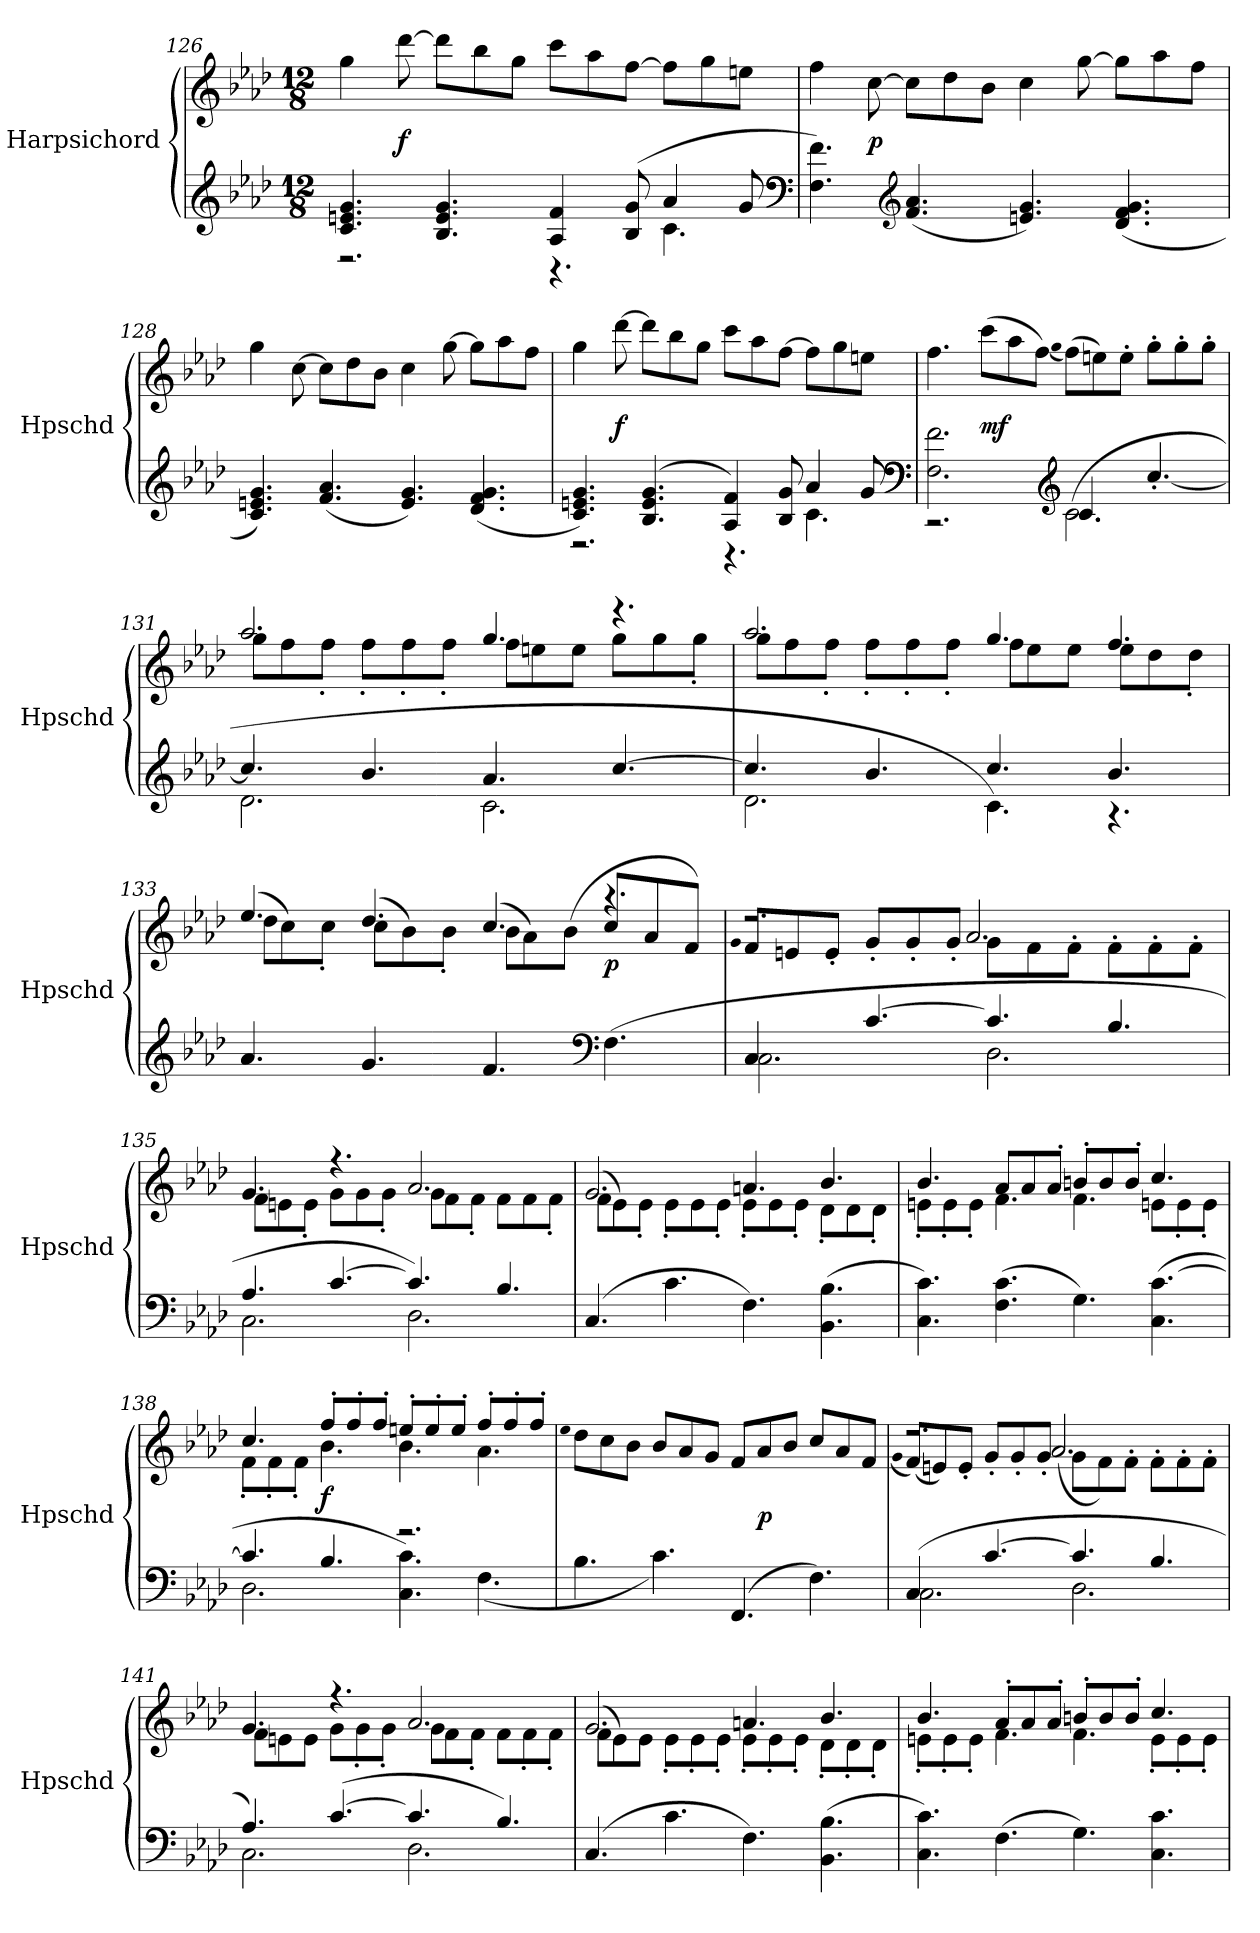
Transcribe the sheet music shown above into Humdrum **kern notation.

**kern	**kern	**dynam
*part1	*part1	*part1
*staff2	*staff1	*staff1/2
*I"Harpsichord	*	*
*I'Hpschd	*	*
*clefG2	*clefG2	*
*k[b-e-a-d-]	*k[b-e-a-d-]	*
*M12/8	*M12/8	*
=126	=126	=126
*^	*	*
4.c/ 4.en/ 4.g/	2.r	4gg\	.
.	.	[8ddd-\	f
4.B-/ 4.e/ 4.g/	.	8ddd-\L]	.
.	.	8bb-\	.
.	.	8gg\J	.
4A-/ 4f/	4.r	8ccc\L	.
.	.	8aa-\	.
(8B-/ 8g/	.	[8ff\J	.
4a-/	4.c\	8ff\L]	.
.	.	8gg\	.
8g/	.	8een\J	.
*v	*v	*	*
*clefF4	*	*
=127	=127	=127
4.F\ 4.f\)	4ff\	.
.	[8cc\	p
*clefG2	*	*
(4.f/ 4.a-/	8cc\L]	.
.	8dd-\	.
.	8b-\J	.
4.en/ 4.g/)	4cc\	.
.	[8gg\	.
(4.d-/ 4.f/ 4.g/	8gg\L]	.
.	8aa-\	.
.	8ff\J	.
=128	=128	=128
4.c/ 4.en/ 4.g/)	4gg\	.
.	[8cc\	.
(4.f/ 4.a-/	8cc\L]	.
.	8dd-\	.
.	8b-\J	.
4.e/ 4.g/)	4cc\	.
.	[8gg\	.
(4.d-/ 4.f/ 4.g/	8gg\L]	.
.	8aa-\	.
.	8ff\J	.
=129	=129	=129
*^	*	*
4.c/ 4.en/ 4.g/)	2.r	4gg\	.
.	.	[8ddd-\	f
(4.B-/ 4.e/ 4.g/	.	8ddd-\L]	.
.	.	8bb-\	.
.	.	8gg\J	.
4A-/ 4f/)	4.r	8ccc\L	.
.	.	8aa-\	.
8B-/ 8g/	.	[8ff\J	.
4a-/	4.c\	8ff\L]	.
.	.	8gg\	.
8g/	.	8een\J	.
*clefF4	*	*	*
=130	=130	=130	=130
2.F\ 2.f\	2.r	4.ff\	.
.	.	(8ccc\L	mf
.	.	8aa-\	.
.	.	8ff\J)	.
*clefG2	*	*	*
.	.	(qgg	.
(2.c\	4.c/	(8ff\L)	.
.	.	8een\)	.
.	.	8ee'\J	.
.	[4.cc'/	8gg'\L	.
.	.	8gg'\	.
.	.	8gg'\J	.
=131	=131	=131	=131
*	*	*^	*
4.cc/]	2.d-\	2.aa-/	8gg\L	.
.	.	.	8ff\	.
.	.	.	8ff'\J	.
4.b-/	.	.	8ff'\L	.
.	.	.	8ff'\	.
.	.	.	8ff'\J	.
4.a-/	2.c\	4.gg/	8ff\L	.
.	.	.	8een\	.
.	.	.	8ee\J	.
[4.cc/	.	4.r	8gg\L	.
.	.	.	8gg\	.
.	.	.	8gg'\J	.
=132	=132	=132	=132	=132
4.cc/]	2.d-\	2.aa-/	8gg\L	.
.	.	.	8ff\	.
.	.	.	8ff'\J	.
4.b-/	.	.	8ff'\L	.
.	.	.	8ff'\	.
.	.	.	8ff'\J	.
4.cc/	4.c\)	4.gg/	8ff\L	.
.	.	.	8ee-\	.
.	.	.	8ee-\J	.
4.b-/	4.r	4.ff/	8ee-\L	.
.	.	.	8dd-\	.
.	.	.	8dd-'\J	.
*v	*v	*	*	*
=133	=133	=133	=133
4.a-/	(4.ee-/	8dd-\L	.
.	.	8cc\)	.
.	.	8cc'\J	.
4.g/	(4.dd-/	8cc\L	.
.	.	8b-\)	.
.	.	8b-'\J	.
4.f/	(4.cc/	8b-\L	.
.	.	8a-\)	.
.	.	(8b-\J	.
*clefF4	*	*	*
(4.F\	4.r	8cc/L	p
.	.	8a-/	.
.	.	8f/J)	.
=134	=134	=134	=134
.	.	qg	.
*^	*	*	*
(4.C/	2.C\)	2.r	8f/L	.
.	.	.	8en/	.
.	.	.	8e'/J	.
[4.c/	.	.	8g'/L	.
.	.	.	8g'/	.
.	.	.	8g'/J	.
4.c/]	2.D-\	8g\L	2.a-/	.
.	.	8f\	.	.
.	.	8f'\J	.	.
4.B-/	.	8f'\L	.	.
.	.	8f'\	.	.
.	.	8f'\J	.	.
=135	=135	=135	=135	=135
4.A-/	2.C\	4.g/	8f\L	.
.	.	.	8en\	.
.	.	.	8e'\J	.
[4.c/	.	4.r	8g\L	.
.	.	.	8g\	.
.	.	.	8g'\J	.
4.c/]	2.D-\)	2.a-/	8g\L	.
.	.	.	8f\	.
.	.	.	8f'\J	.
4.B-/	.	.	8f\L	.
.	.	.	8f\	.
.	.	.	8f'\J	.
*v	*v	*	*	*
=136	=136	=136	=136
(4.C/	(2.g/	8f\L	.
.	.	8e-\)	.
.	.	8e-'\J	.
4.c\	.	8e-'\L	.
.	.	8e-\	.
.	.	8e-'\J	.
4.F\)	4.an/	8e-'\L	.
.	.	8e-\	.
.	.	8e-'\J	.
(4.BB-\ 4.B-\	4.b-/	8d-'\L	.
.	.	8d-\	.
.	.	8d-'\J	.
=137	=137	=137	=137
4.C\ 4.c\)	4.b-/	8en'\L	.
.	.	8e'\	.
.	.	8e'\J	.
(4.F\ 4.c\	8a-/L	4.f\	.
.	8a-/	.	.
.	8a-'/J	.	.
4.G\)	8bn'/L	4.f\	.
.	8b/	.	.
.	8b'/J	.	.
(4.C\ [4.c\	4.cc/	8en\L	.
.	.	8e'\	.
.	.	8e'\J	.
=138	=138	=138	=138
*^	*	*	*
4.c/]	2.D-\	4.cc/	8f'\L	.
.	.	.	8f'\	.
.	.	.	8f'\J	.
4.B-/	.	8ff'/L	4.b-\	f
.	.	8ff'/	.	.
.	.	8ff'/J	.	.
2.r	4.C\ 4.c\)	8een'/L	4.b-\	.
.	.	8ee'/	.	.
.	.	8ee'/J	.	.
.	(4.F\	8ff'/L	4.a-\	.
.	.	8ff'/	.	.
.	.	8ff'/J	.	.
*v	*v	*	*	*
*	*v	*v	*
=139	=139	=139
.	qee-	.
4.B-\	8dd-\L	.
.	8cc\	.
.	8b-\J	.
4.c\)	8b-/L	.
.	8a-/	.
.	8g/J	.
(4.FF/	8f/L	.
.	8a-/	p
.	8b-/J	.
4.F\)	8cc/L	.
.	8a-/	.
.	8f/J	.
=140	=140	=140
*	*^	*
.	.	(qg	.
*^	*	*	*
(4.C/	2.C\	2.r	(8f/L)	.
.	.	.	8en/)	.
.	.	.	8e'/J	.
[4.c/	.	.	8g'/L	.
.	.	.	8g'/	.
.	.	.	8g'/J	.
4.c/]	2.D-\	8g\L	(2.a-/	.
.	.	8f\)	.	.
.	.	8f'\J	.	.
4.B-/	.	8f'\L	.	.
.	.	8f'\	.	.
.	.	8f'\J	.	.
=141	=141	=141	=141	=141
4.A-/)	2.C\	4.g/	8f\L	.
.	.	.	8en\	.
.	.	.	8e\J	.
([4.c/	.	4.r	8g\L	.
.	.	.	8g'\	.
.	.	.	8g'\J	.
4.c/]	2.D-\	2.a-/	8g\L	.
.	.	.	8f\	.
.	.	.	8f'\J	.
4.B-/)	.	.	8f\L	.
.	.	.	8f'\	.
.	.	.	8f'\J	.
*v	*v	*	*	*
=142	=142	=142	=142
(4.C/	(2.g/	8f\L	.
.	.	8e-\)	.
.	.	8e-\J	.
4.c\	.	8e-'\L	.
.	.	8e-'\	.
.	.	8e-'\J	.
4.F\)	4.an/	8e-'\L	.
.	.	8e-'\	.
.	.	8e-'\J	.
(4.BB-\ 4.B-\	4.b-/	8d-'\L	.
.	.	8d-'\	.
.	.	8d-'\J	.
=143	=143	=143	=143
4.C\ 4.c\)	4.b-/	8en'\L	.
.	.	8e'\	.
.	.	8e'\J	.
(4.F\	8a-'/L	4.f\	.
.	8a-/	.	.
.	8a-'/J	.	.
4.G\)	8bn'/L	4.f\	.
.	8b/	.	.
.	8b'/J	.	.
4.C\ 4.c\	4.cc/	8e'\L	.
.	.	8e'\	.
.	.	8e'\J	.
*	*v	*v	*
=	=	=
*-	*-	*-
